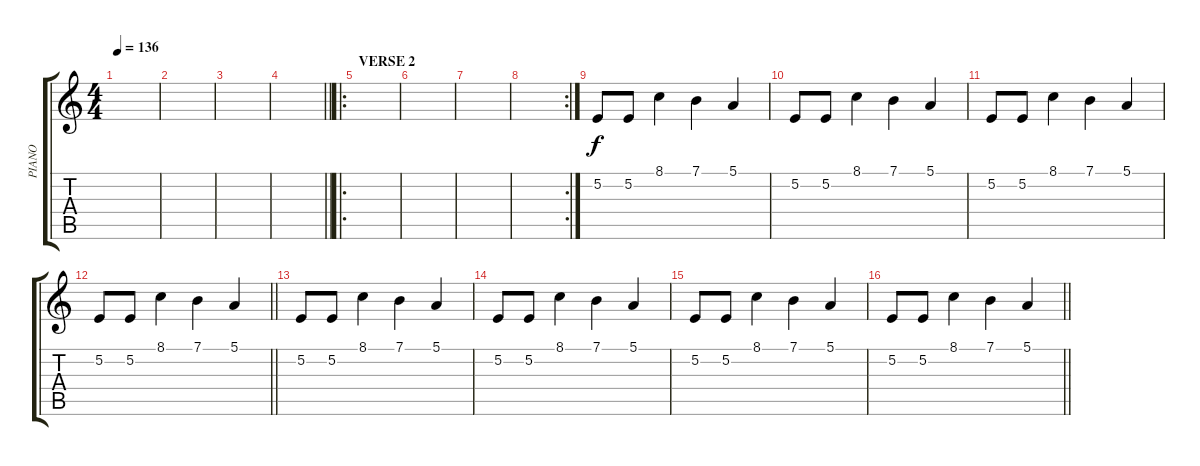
\track ("PIANO" "PIANO") {instrument electricpiano2}
\staff {score tabs}
\tuning (E4 B3 G3 D3 A2 E2) {hide}
\ts (4 4)
\tempo 136
\clef g2
\ks c
|
|
|
\barLineRight lightlight
|
\ro
\section ("" "VERSE 2")
|
|
|
\rc 2
|
5.2.8 5.2.8 8.1.4 7.1.4 5.1.4 |
5.2.8 5.2.8 8.1.4 7.1.4 5.1.4 |
5.2.8 5.2.8 8.1.4 7.1.4 5.1.4 |
\barLineRight lightlight
5.2.8 5.2.8 8.1.4 7.1.4 5.1.4 |
5.2.8 5.2.8 8.1.4 7.1.4 5.1.4 |
5.2.8 5.2.8 8.1.4 7.1.4 5.1.4 |
5.2.8 5.2.8 8.1.4 7.1.4 5.1.4 |
\barLineRight lightlight
5.2.8 5.2.8 8.1.4 7.1.4 5.1.4
